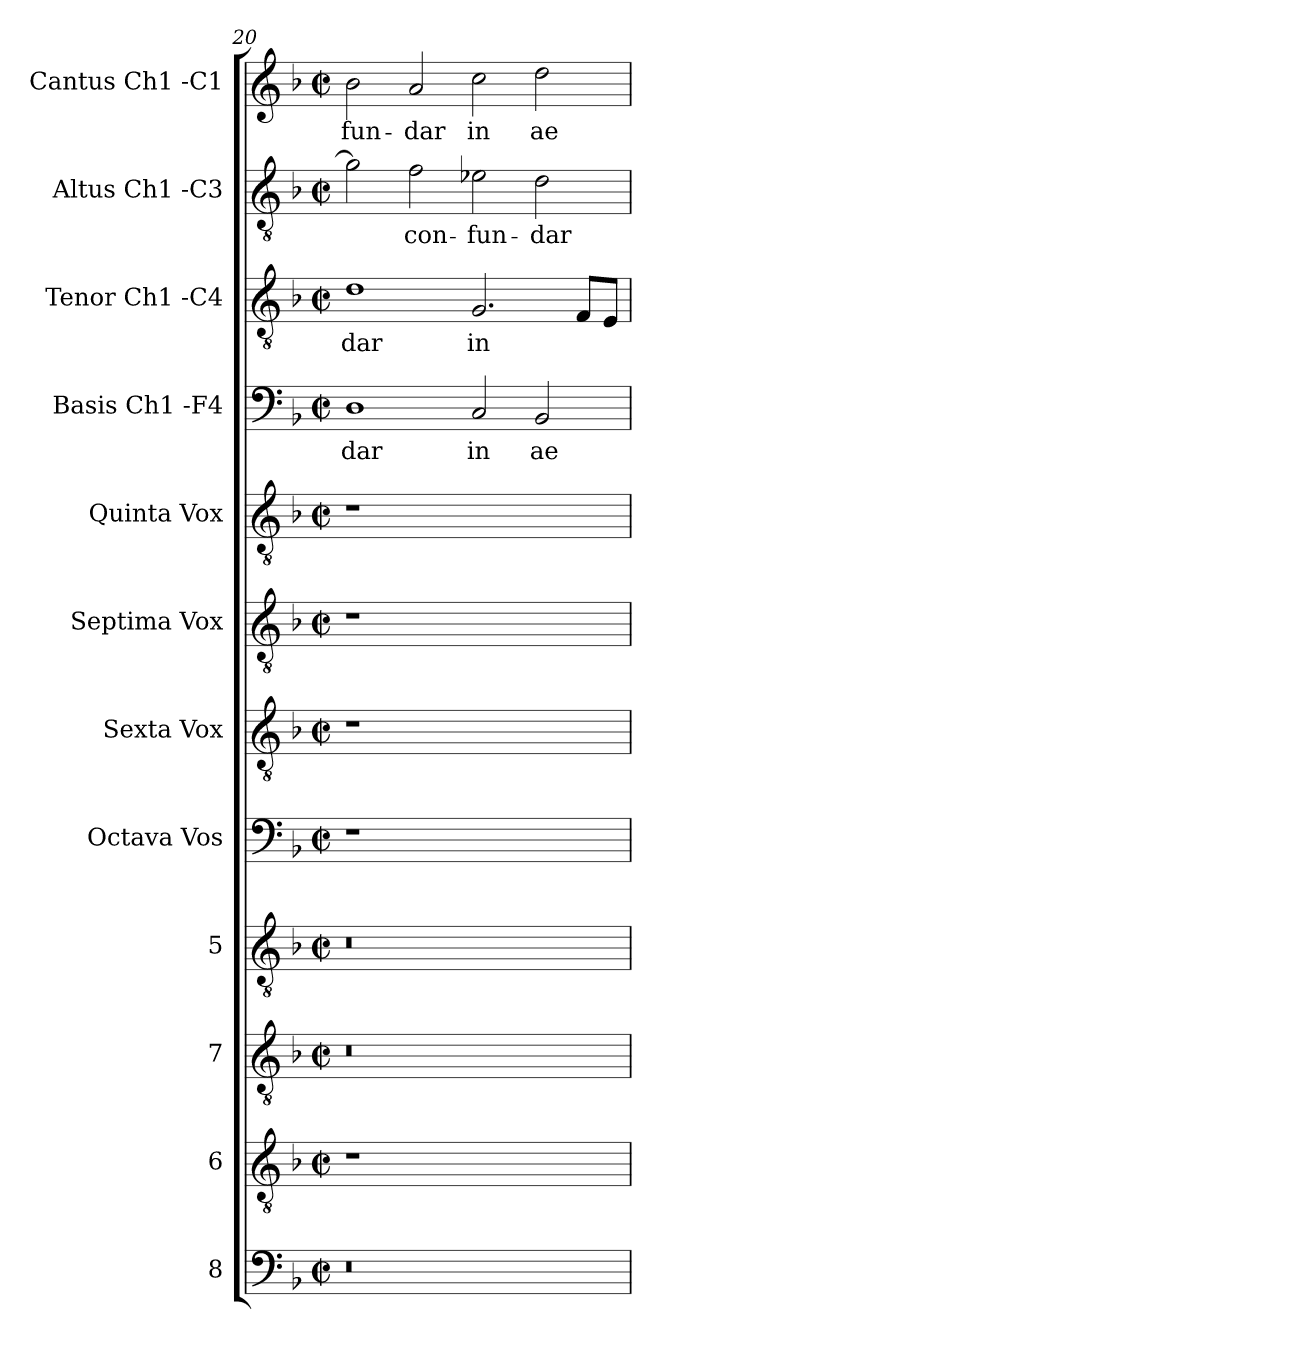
**kern	**kern	**kern	**kern	**kern	**kern	**kern	**kern	**kern	**text	**kern	**text	**kern	**text	**kern	**text
*part12	*part11	*part10	*part9	*part8	*part7	*part6	*part5	*part4	*part4	*part3	*part3	*part2	*part2	*part1	*part1
*staff12	*staff11	*staff10	*staff9	*staff8	*staff7	*staff6	*staff5	*staff4	*staff4	*staff3	*staff3	*staff2	*staff2	*staff1	*staff1
*I"8	*I"6	*I"7	*I"5	*I"Octava  Vos	*I"Sexta  Vox	*I"Septima  Vox	*I"Quinta  Vox	*I"Basis  Ch1 -F4	*	*I"Tenor  Ch1 -C4	*	*I"Altus  Ch1 -C3	*	*I"Cantus  Ch1 -C1	*
*	*	*	*	*	*	*	*	*I'B	*	*I'T	*	*I'A	*	*I'C	*
*clefF4	*clefGv2	*clefGv2	*clefGv2	*clefF4	*clefGv2	*clefGv2	*clefGv2	*clefF4	*	*clefGv2	*	*clefGv2	*	*clefG2	*
*k[b-]	*k[b-]	*k[b-]	*k[b-]	*k[b-]	*k[b-]	*k[b-]	*k[b-]	*k[b-]	*	*k[b-]	*	*k[b-]	*	*k[b-]	*
*F:	*F:	*F:	*F:	*F:	*F:	*F:	*F:	*F:	*	*F:	*	*F:	*	*F:	*
*M2/2	*M2/2	*M2/2	*M2/2	*M2/2	*M2/2	*M2/2	*M2/2	*M2/2	*	*M2/2	*	*M2/2	*	*M2/2	*
*met(c|)	*met(c|)	*met(c|)	*met(c|)	*met(c|)	*met(c|)	*met(c|)	*met(c|)	*met(c|)	*	*met(c|)	*	*met(c|)	*	*met(c|)	*
=20	=20	=20	=20	=20	=20	=20	=20	=20	=20	=20	=20	=20	=20	=20	=20
!	!	!	!	!	!	!	!	!	!LO:LY:b:cj	!	!LO:LY:b:cj	!	!LO:LY:b:cj	!	!LO:LY:b:cj
0r	1r	0r	0r	1r	1r	1r	1r	1D	-dar	1d	-dar	2g\]	.	2b-\	-fun-
!	!	!	!	!	!	!	!	!	!	!	!	!	!LO:LY:b:cj	!	!LO:LY:b:cj
.	.	.	.	.	.	.	.	.	.	.	.	2f\	con-	2a/	-dar
!	!	!	!	!	!	!	!	!	!LO:LY:b:cj	!	!LO:LY:b:cj	!	!LO:LY:b:cj	!	!LO:LY:b:cj
.	1ryy	.	.	1ryy	1ryy	1ryy	1ryy	2C/	in	2.G/	in	2e-X\	-fun-	2cc\	in
!	!	!	!	!	!	!	!	!	!LO:LY:b:cj	!	!	!	!LO:LY:b:cj	!	!LO:LY:b:cj
.	.	.	.	.	.	.	.	2BB-/	ae-	.	.	2d\	-dar	2dd\	ae-
!	!	!	!	!	!	!	!	!	!	!	!LO:LY:b:cj	!	!	!	!
.	.	.	.	.	.	.	.	.	.	8F/L	.	.	.	.	.
!	!	!	!	!	!	!	!	!	!	!	!LO:LY:b:cj	!	!	!	!
.	.	.	.	.	.	.	.	.	.	8E/J	.	.	.	.	.
=	=	=	=	=	=	=	=	=	=	=	=	=	=	=	=
*-	*-	*-	*-	*-	*-	*-	*-	*-	*-	*-	*-	*-	*-	*-	*-
